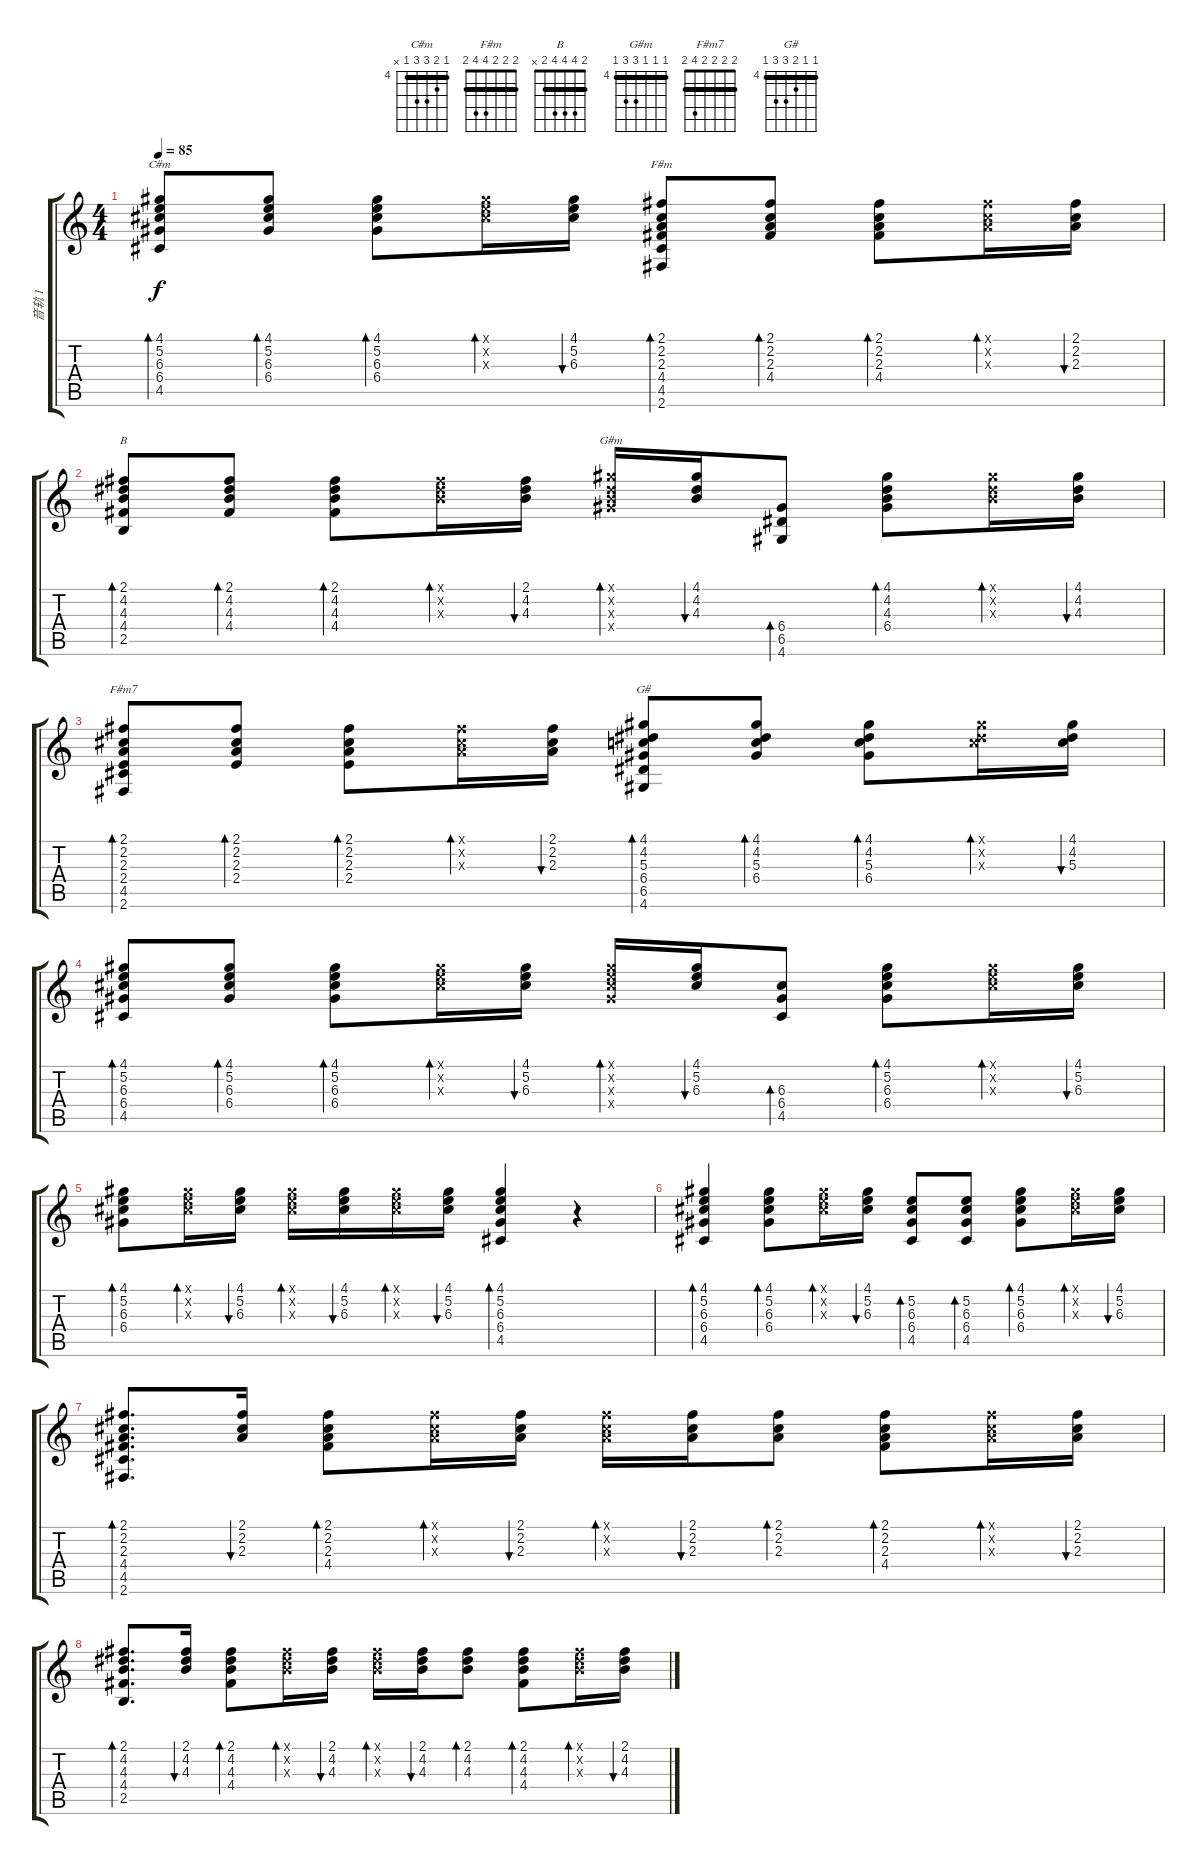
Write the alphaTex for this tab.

\track ("音轨 1" "音轨 1") {instrument acousticguitarsteel}
\staff {score tabs}
\tuning (E4 B3 G3 D3 A2 E2) {hide}
\chord ("C#m" 4 5 6 6 4 x) {firstfret 4 barre 4}
\chord ("F#m" 2 2 2 4 4 2) {barre 2}
\chord ("B" 2 4 4 4 2 x) {barre 2}
\chord ("G#m" 4 4 4 6 6 4) {firstfret 4 barre 4}
\chord ("F#m7" 2 2 2 2 4 2) {barre 2}
\chord ("G#" 4 4 5 6 6 4) {firstfret 4 barre 4}
\ts (4 4)
\tempo 85
\clef g2
\ks c
(4.1 5.2 6.3 6.4 4.5).8{bd 30 ch "C#m" lyrics (0 "") lyrics (1 "") lyrics (2 "") lyrics (3 "") lyrics (4 "") dy f} (4.1 5.2 6.3 6.4).8{bd 30 lyrics (0 "") lyrics (1 "") lyrics (2 "") lyrics (3 "") lyrics (4 "")} (4.1 5.2 6.3 6.4).8{bd 30 lyrics (0 "") lyrics (1 "") lyrics (2 "") lyrics (3 "") lyrics (4 "")} (4.1{x} 5.2{x} 6.3{x}).16{bd 30 lyrics (0 "") lyrics (1 "") lyrics (2 "") lyrics (3 "") lyrics (4 "")} (4.1 5.2 6.3).16{bu 30 lyrics (0 "") lyrics (1 "") lyrics (2 "") lyrics (3 "") lyrics (4 "")} (2.1 2.2 2.3 4.4 4.5 2.6).8{bd 30 ch "F#m" lyrics (0 "") lyrics (1 "") lyrics (2 "") lyrics (3 "") lyrics (4 "")} (2.1 2.2 2.3 4.4).8{bd 30 lyrics (0 "") lyrics (1 "") lyrics (2 "") lyrics (3 "") lyrics (4 "")} (2.1 2.2 2.3 4.4).8{bd 30 lyrics (0 "") lyrics (1 "") lyrics (2 "") lyrics (3 "") lyrics (4 "")} (2.1{x} 2.2{x} 2.3{x}).16{bd 30 lyrics (0 "") lyrics (1 "") lyrics (2 "") lyrics (3 "") lyrics (4 "")} (2.1 2.2 2.3).16{bu 30 lyrics (0 "") lyrics (1 "") lyrics (2 "") lyrics (3 "") lyrics (4 "")} |
(2.1 4.2 4.3 4.4 2.5).8{bd 30 ch "B" lyrics (0 "") lyrics (1 "") lyrics (2 "") lyrics (3 "") lyrics (4 "")} (2.1 4.2 4.3 4.4).8{bd 30 lyrics (0 "") lyrics (1 "") lyrics (2 "") lyrics (3 "") lyrics (4 "")} (2.1 4.2 4.3 4.4).8{bd 30 lyrics (0 "") lyrics (1 "") lyrics (2 "") lyrics (3 "") lyrics (4 "")} (2.1{x} 4.2{x} 4.3{x}).16{bd 30 lyrics (0 "") lyrics (1 "") lyrics (2 "") lyrics (3 "") lyrics (4 "")} (2.1 4.2 4.3).16{bu 30 lyrics (0 "") lyrics (1 "") lyrics (2 "") lyrics (3 "") lyrics (4 "")} (4.1{x} 4.2{x} 4.3{x} 6.4{x}).16{bd 30 ch "G#m" lyrics (0 "") lyrics (1 "") lyrics (2 "") lyrics (3 "") lyrics (4 "")} (4.1 4.2 4.3).16{bu 30 lyrics (0 "") lyrics (1 "") lyrics (2 "") lyrics (3 "") lyrics (4 "")} (6.4 6.5 4.6).8{bd 30 lyrics (0 "") lyrics (1 "") lyrics (2 "") lyrics (3 "") lyrics (4 "")} (4.1 4.2 4.3 6.4).8{bd 30 lyrics (0 "") lyrics (1 "") lyrics (2 "") lyrics (3 "") lyrics (4 "")} (4.1{x} 4.2{x} 4.3{x}).16{bd 30 lyrics (0 "") lyrics (1 "") lyrics (2 "") lyrics (3 "") lyrics (4 "")} (4.1 4.2 4.3).16{bu 30 lyrics (0 "") lyrics (1 "") lyrics (2 "") lyrics (3 "") lyrics (4 "")} |
(2.1 2.2 2.3 2.4 4.5 2.6).8{bd 30 ch "F#m7" lyrics (0 "") lyrics (1 "") lyrics (2 "") lyrics (3 "") lyrics (4 "")} (2.1 2.2 2.3 2.4).8{bd 30 lyrics (0 "") lyrics (1 "") lyrics (2 "") lyrics (3 "") lyrics (4 "")} (2.1 2.2 2.3 2.4).8{bd 30 lyrics (0 "") lyrics (1 "") lyrics (2 "") lyrics (3 "") lyrics (4 "")} (2.1{x} 2.2{x} 2.3{x}).16{bd 30 lyrics (0 "") lyrics (1 "") lyrics (2 "") lyrics (3 "") lyrics (4 "")} (2.1 2.2 2.3).16{bu 30 lyrics (0 "") lyrics (1 "") lyrics (2 "") lyrics (3 "") lyrics (4 "")} (4.1 4.2 5.3 6.4 6.5 4.6).8{bd 30 ch "G#" lyrics (0 "") lyrics (1 "") lyrics (2 "") lyrics (3 "") lyrics (4 "")} (4.1 4.2 5.3 6.4).8{bd 30 lyrics (0 "") lyrics (1 "") lyrics (2 "") lyrics (3 "") lyrics (4 "")} (4.1 4.2 5.3 6.4).8{bd 30 lyrics (0 "") lyrics (1 "") lyrics (2 "") lyrics (3 "") lyrics (4 "")} (4.1{x} 4.2{x} 5.3{x}).16{bd 30 lyrics (0 "") lyrics (1 "") lyrics (2 "") lyrics (3 "") lyrics (4 "")} (4.1 4.2 5.3).16{bu 30 lyrics (0 "") lyrics (1 "") lyrics (2 "") lyrics (3 "") lyrics (4 "")} |
(4.1 5.2 6.3 6.4 4.5).8{bd 30 lyrics (0 "") lyrics (1 "") lyrics (2 "") lyrics (3 "") lyrics (4 "")} (4.1 5.2 6.3 6.4).8{bd 30 lyrics (0 "") lyrics (1 "") lyrics (2 "") lyrics (3 "") lyrics (4 "")} (4.1 5.2 6.3 6.4).8{bd 30 lyrics (0 "") lyrics (1 "") lyrics (2 "") lyrics (3 "") lyrics (4 "")} (4.1{x} 5.2{x} 6.3{x}).16{bd 30 lyrics (0 "") lyrics (1 "") lyrics (2 "") lyrics (3 "") lyrics (4 "")} (4.1 5.2 6.3).16{bu 30 lyrics (0 "") lyrics (1 "") lyrics (2 "") lyrics (3 "") lyrics (4 "")} (4.1{x} 5.2{x} 6.3{x} 6.4{x}).16{bd 30 lyrics (0 "") lyrics (1 "") lyrics (2 "") lyrics (3 "") lyrics (4 "")} (4.1 5.2 6.3).16{bu 30 lyrics (0 "") lyrics (1 "") lyrics (2 "") lyrics (3 "") lyrics (4 "")} (6.3 6.4 4.5).8{bd 30 lyrics (0 "") lyrics (1 "") lyrics (2 "") lyrics (3 "") lyrics (4 "")} (4.1 5.2 6.3 6.4).8{bd 30 lyrics (0 "") lyrics (1 "") lyrics (2 "") lyrics (3 "") lyrics (4 "")} (4.1{x} 5.2{x} 6.3{x}).16{bd 30 lyrics (0 "") lyrics (1 "") lyrics (2 "") lyrics (3 "") lyrics (4 "")} (4.1 5.2 6.3).16{bu 30 lyrics (0 "") lyrics (1 "") lyrics (2 "") lyrics (3 "") lyrics (4 "")} |
(4.1 5.2 6.3 6.4).8{bd 30 lyrics (0 "") lyrics (1 "") lyrics (2 "") lyrics (3 "") lyrics (4 "")} (4.1{x} 5.2{x} 6.3{x}).16{bd 30 lyrics (0 "") lyrics (1 "") lyrics (2 "") lyrics (3 "") lyrics (4 "")} (4.1 5.2 6.3).16{bu 30 lyrics (0 "") lyrics (1 "") lyrics (2 "") lyrics (3 "") lyrics (4 "")} (4.1{x} 5.2{x} 6.3{x}).16{bd 30 lyrics (0 "") lyrics (1 "") lyrics (2 "") lyrics (3 "") lyrics (4 "")} (4.1 5.2 6.3).16{bu 30 lyrics (0 "") lyrics (1 "") lyrics (2 "") lyrics (3 "") lyrics (4 "")} (4.1{x} 5.2{x} 6.3{x}).16{bd 30 lyrics (0 "") lyrics (1 "") lyrics (2 "") lyrics (3 "") lyrics (4 "")} (4.1 5.2 6.3).16{bu 30 lyrics (0 "") lyrics (1 "") lyrics (2 "") lyrics (3 "") lyrics (4 "")} (4.1 5.2 6.3 6.4 4.5).4{bd 30 lyrics (0 "") lyrics (1 "") lyrics (2 "") lyrics (3 "") lyrics (4 "")} r.4 |
(4.1 5.2 6.3 6.4 4.5).4{bd 30 lyrics (0 "") lyrics (1 "") lyrics (2 "") lyrics (3 "") lyrics (4 "")} (4.1 5.2 6.3 6.4).8{bd 30 lyrics (0 "") lyrics (1 "") lyrics (2 "") lyrics (3 "") lyrics (4 "")} (4.1{x} 5.2{x} 6.3{x}).16{bd 30 lyrics (0 "") lyrics (1 "") lyrics (2 "") lyrics (3 "") lyrics (4 "")} (4.1 5.2 6.3).16{bu 30 lyrics (0 "") lyrics (1 "") lyrics (2 "") lyrics (3 "") lyrics (4 "")} (5.2 6.3 6.4 4.5).8{bd 30 lyrics (0 "") lyrics (1 "") lyrics (2 "") lyrics (3 "") lyrics (4 "")} (5.2 6.3 6.4 4.5).8{bd 30 lyrics (0 "") lyrics (1 "") lyrics (2 "") lyrics (3 "") lyrics (4 "")} (4.1 5.2 6.3 6.4).8{bd 30 lyrics (0 "") lyrics (1 "") lyrics (2 "") lyrics (3 "") lyrics (4 "")} (4.1{x} 5.2{x} 6.3{x}).16{bd 30 lyrics (0 "") lyrics (1 "") lyrics (2 "") lyrics (3 "") lyrics (4 "")} (4.1 5.2 6.3).16{bu 30 lyrics (0 "") lyrics (1 "") lyrics (2 "") lyrics (3 "") lyrics (4 "")} |
(2.1 2.2 2.3 4.4 4.5 2.6).8{d bd 30 lyrics (0 "") lyrics (1 "") lyrics (2 "") lyrics (3 "") lyrics (4 "")} (2.1 2.2 2.3).16{bu 30 lyrics (0 "") lyrics (1 "") lyrics (2 "") lyrics (3 "") lyrics (4 "")} (2.1 2.2 2.3 4.4).8{bd 30 lyrics (0 "") lyrics (1 "") lyrics (2 "") lyrics (3 "") lyrics (4 "")} (2.1{x} 2.2{x} 2.3{x}).16{bd 30 lyrics (0 "") lyrics (1 "") lyrics (2 "") lyrics (3 "") lyrics (4 "")} (2.1 2.2 2.3).16{bu 30 lyrics (0 "") lyrics (1 "") lyrics (2 "") lyrics (3 "") lyrics (4 "")} (2.1{x} 2.2{x} 2.3{x}).16{bd 30 lyrics (0 "") lyrics (1 "") lyrics (2 "") lyrics (3 "") lyrics (4 "")} (2.1 2.2 2.3).16{bu 30 lyrics (0 "") lyrics (1 "") lyrics (2 "") lyrics (3 "") lyrics (4 "")} (2.1 2.2 2.3).8{bd 30 lyrics (0 "") lyrics (1 "") lyrics (2 "") lyrics (3 "") lyrics (4 "")} (2.1 2.2 2.3 4.4).8{bd 30 lyrics (0 "") lyrics (1 "") lyrics (2 "") lyrics (3 "") lyrics (4 "")} (2.1{x} 2.2{x} 2.3{x}).16{bd 30 lyrics (0 "") lyrics (1 "") lyrics (2 "") lyrics (3 "") lyrics (4 "")} (2.1 2.2 2.3).16{bu 30 lyrics (0 "") lyrics (1 "") lyrics (2 "") lyrics (3 "") lyrics (4 "")} |
(2.1 4.2 4.3 4.4 2.5).8{d bd 30 lyrics (0 "") lyrics (1 "") lyrics (2 "") lyrics (3 "") lyrics (4 "")} (2.1 4.2 4.3).16{bu 30 lyrics (0 "") lyrics (1 "") lyrics (2 "") lyrics (3 "") lyrics (4 "")} (2.1 4.2 4.3 4.4).8{bd 30 lyrics (0 "") lyrics (1 "") lyrics (2 "") lyrics (3 "") lyrics (4 "")} (2.1{x} 4.2{x} 4.3{x}).16{bd 30 lyrics (0 "") lyrics (1 "") lyrics (2 "") lyrics (3 "") lyrics (4 "")} (2.1 4.2 4.3).16{bu 30 lyrics (0 "") lyrics (1 "") lyrics (2 "") lyrics (3 "") lyrics (4 "")} (2.1{x} 4.2{x} 4.3{x}).16{bd 30 lyrics (0 "") lyrics (1 "") lyrics (2 "") lyrics (3 "") lyrics (4 "")} (2.1 4.2 4.3).16{bu 30 lyrics (0 "") lyrics (1 "") lyrics (2 "") lyrics (3 "") lyrics (4 "")} (2.1 4.2 4.3).8{bd 30 lyrics (0 "") lyrics (1 "") lyrics (2 "") lyrics (3 "") lyrics (4 "")} (2.1 4.2 4.3 4.4).8{bd 30 lyrics (0 "") lyrics (1 "") lyrics (2 "") lyrics (3 "") lyrics (4 "")} (2.1{x} 4.2{x} 4.3{x}).16{bd 30 lyrics (0 "") lyrics (1 "") lyrics (2 "") lyrics (3 "") lyrics (4 "")} (2.1 4.2 4.3).16{bu 30 lyrics (0 "") lyrics (1 "") lyrics (2 "") lyrics (3 "") lyrics (4 "")}
